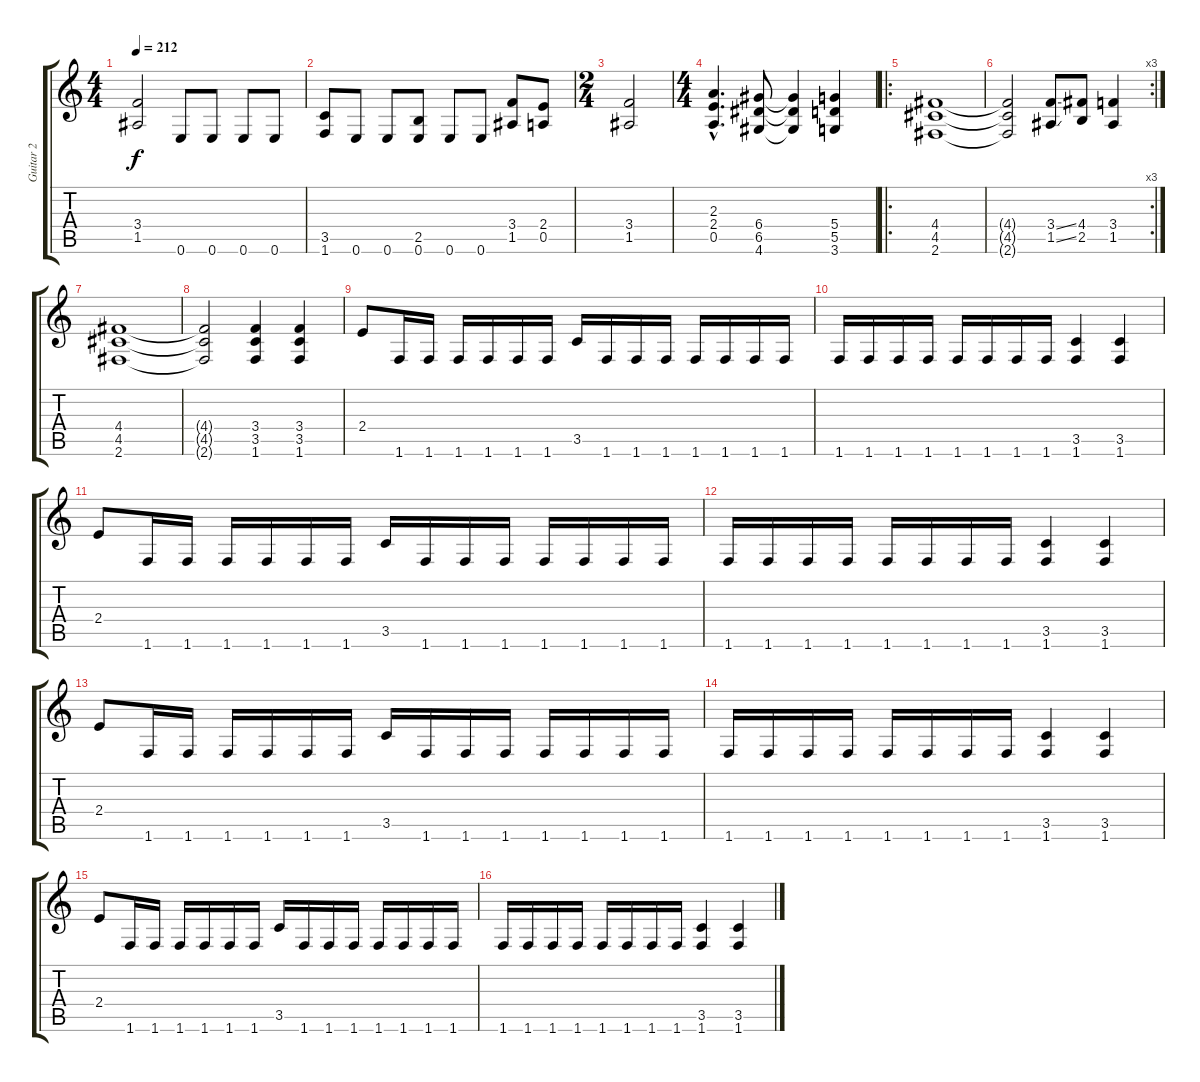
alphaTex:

\track ("Guitar 2" "Guitar 2") {instrument distortionguitar}
\staff {score tabs}
\tuning (E4 B3 G3 D3 A2 E2) {hide}
\ts (4 4)
\tempo 212
\clef g2
\ks c
(3.4 1.5).2{dy f} 0.6.8 0.6.8 0.6.8 0.6.8 |
(3.5 1.6).8 0.6.8 0.6.8 (2.5 0.6).8 0.6.8 0.6.8 (3.4 1.5).8 (2.4 0.5).8 |
\ts (2 4)
(3.4 1.5).2 |
\ts (4 4)
(2.3{hac} 2.4{hac} 0.5{hac}).4{d} (6.4 6.5 4.6).8 (6.4{t} 6.5{t} 4.6{t}).4 (5.4 5.5 3.6).4 |
\ro
(4.4 4.5 2.6).1 |
\rc 3
(4.4{t} 4.5{t} 2.6{t}).2 (3.4{ss} 1.5{ss}).8 (4.4 2.5).8 (3.4 1.5).4 |
(4.4 4.5 2.6).1 |
(4.4{t} 4.5{t} 2.6{t}).2 (3.4 3.5 1.6).4 (3.4 3.5 1.6).4 |
2.4.8 1.6.16 1.6.16 1.6.16 1.6.16 1.6.16 1.6.16 3.5.16 1.6.16 1.6.16 1.6.16 1.6.16 1.6.16 1.6.16 1.6.16 |
1.6.16 1.6.16 1.6.16 1.6.16 1.6.16 1.6.16 1.6.16 1.6.16 (3.5 1.6).4 (3.5 1.6).4 |
2.4.8 1.6.16 1.6.16 1.6.16 1.6.16 1.6.16 1.6.16 3.5.16 1.6.16 1.6.16 1.6.16 1.6.16 1.6.16 1.6.16 1.6.16 |
1.6.16 1.6.16 1.6.16 1.6.16 1.6.16 1.6.16 1.6.16 1.6.16 (3.5 1.6).4 (3.5 1.6).4 |
2.4.8 1.6.16 1.6.16 1.6.16 1.6.16 1.6.16 1.6.16 3.5.16 1.6.16 1.6.16 1.6.16 1.6.16 1.6.16 1.6.16 1.6.16 |
1.6.16 1.6.16 1.6.16 1.6.16 1.6.16 1.6.16 1.6.16 1.6.16 (3.5 1.6).4 (3.5 1.6).4 |
2.4.8 1.6.16 1.6.16 1.6.16 1.6.16 1.6.16 1.6.16 3.5.16 1.6.16 1.6.16 1.6.16 1.6.16 1.6.16 1.6.16 1.6.16 |
1.6.16 1.6.16 1.6.16 1.6.16 1.6.16 1.6.16 1.6.16 1.6.16 (3.5 1.6).4 (3.5 1.6).4
